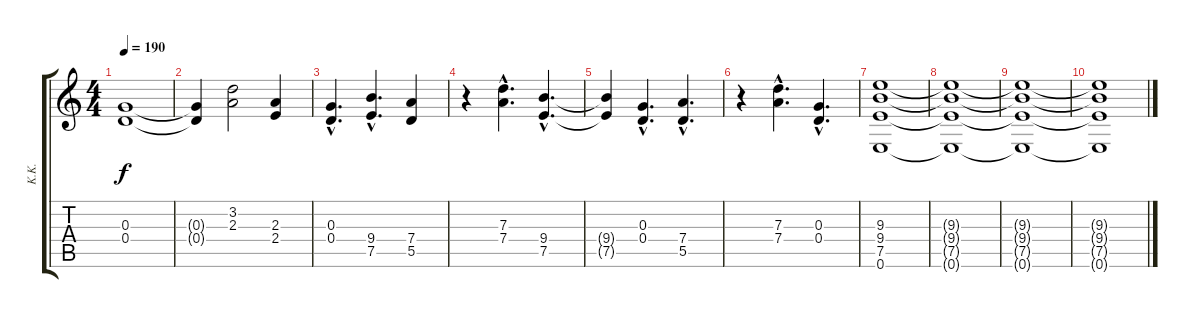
\track ("K.K." "K.K.") {instrument distortionguitar}
\staff {score tabs}
\tuning (E4 B3 G3 D3 A2 E2) {hide}
\ts (4 4)
\tempo 190
\clef g2
\ks c
(0.3 0.4).1{dy f} |
(0.3{t} 0.4{t}).4 (3.2 2.3).2 (2.3 2.4).4 |
(0.3{hac} 0.4{hac}).4{d} (9.4{hac} 7.5{hac}).4{d} (7.4 5.5).4 |
r.4 (7.3{hac} 7.4{hac}).4{d} (9.4{hac} 7.5{hac}).4{d} |
(9.4{t} 7.5{t}).4 (0.3{hac} 0.4{hac}).4{d} (7.4{hac} 5.5{hac}).4{d} |
r.4 (7.3{hac} 7.4{hac}).4{d} (0.3{hac} 0.4{hac}).4{d} |
(9.3 9.4 7.5 0.6).1 |
(9.3{t} 9.4{t} 7.5{t} 0.6{t}).1 |
(9.3{t} 9.4{t} 7.5{t} 0.6{t}).1 |
(9.3{t} 9.4{t} 7.5{t} 0.6{t}).1
